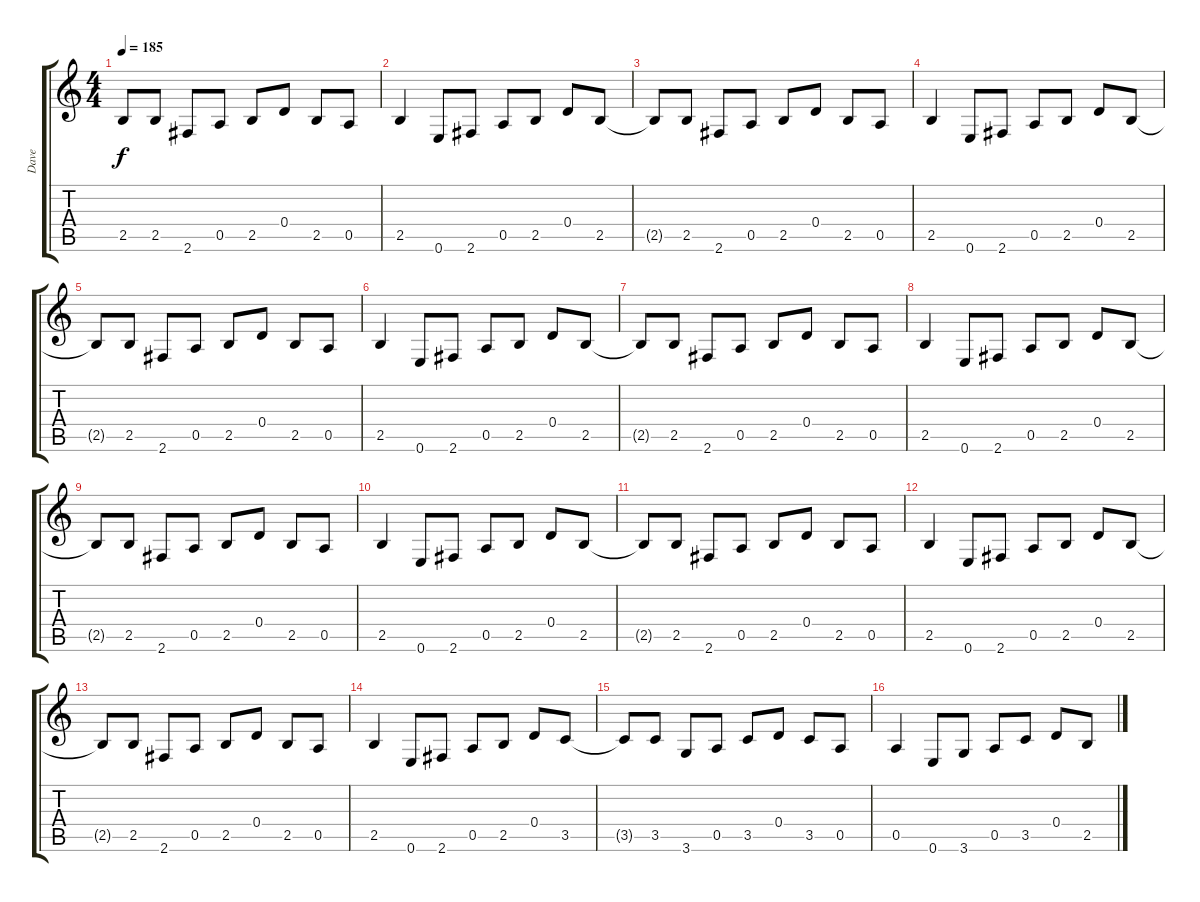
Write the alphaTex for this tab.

\track ("Dave" "Dave") {instrument distortionguitar}
\staff {score tabs}
\tuning (E4 B3 G3 D3 A2 E2) {hide}
\ts (4 4)
\tempo 185
\clef g2
\ks c
2.5{t}.8{dy f} 2.5.8 2.6.8 0.5.8 2.5.8 0.4.8 2.5.8 0.5.8 |
2.5.4 0.6.8 2.6.8 0.5.8 2.5.8 0.4.8 2.5.8 |
2.5{t}.8 2.5.8 2.6.8 0.5.8 2.5.8 0.4.8 2.5.8 0.5.8 |
2.5.4 0.6.8 2.6.8 0.5.8 2.5.8 0.4.8 2.5.8 |
2.5{t}.8 2.5.8 2.6.8 0.5.8 2.5.8 0.4.8 2.5.8 0.5.8 |
2.5.4 0.6.8 2.6.8 0.5.8 2.5.8 0.4.8 2.5.8 |
2.5{t}.8 2.5.8 2.6.8 0.5.8 2.5.8 0.4.8 2.5.8 0.5.8 |
2.5.4 0.6.8 2.6.8 0.5.8 2.5.8 0.4.8 2.5.8 |
2.5{t}.8 2.5.8 2.6.8 0.5.8 2.5.8 0.4.8 2.5.8 0.5.8 |
2.5.4 0.6.8 2.6.8 0.5.8 2.5.8 0.4.8 2.5.8 |
2.5{t}.8 2.5.8 2.6.8 0.5.8 2.5.8 0.4.8 2.5.8 0.5.8 |
2.5.4 0.6.8 2.6.8 0.5.8 2.5.8 0.4.8 2.5.8 |
2.5{t}.8 2.5.8 2.6.8 0.5.8 2.5.8 0.4.8 2.5.8 0.5.8 |
2.5.4 0.6.8 2.6.8 0.5.8 2.5.8 0.4.8 3.5.8 |
3.5{t}.8 3.5.8 3.6.8 0.5.8 3.5.8 0.4.8 3.5.8 0.5.8 |
0.5.4 0.6.8 3.6.8 0.5.8 3.5.8 0.4.8 2.5.8
